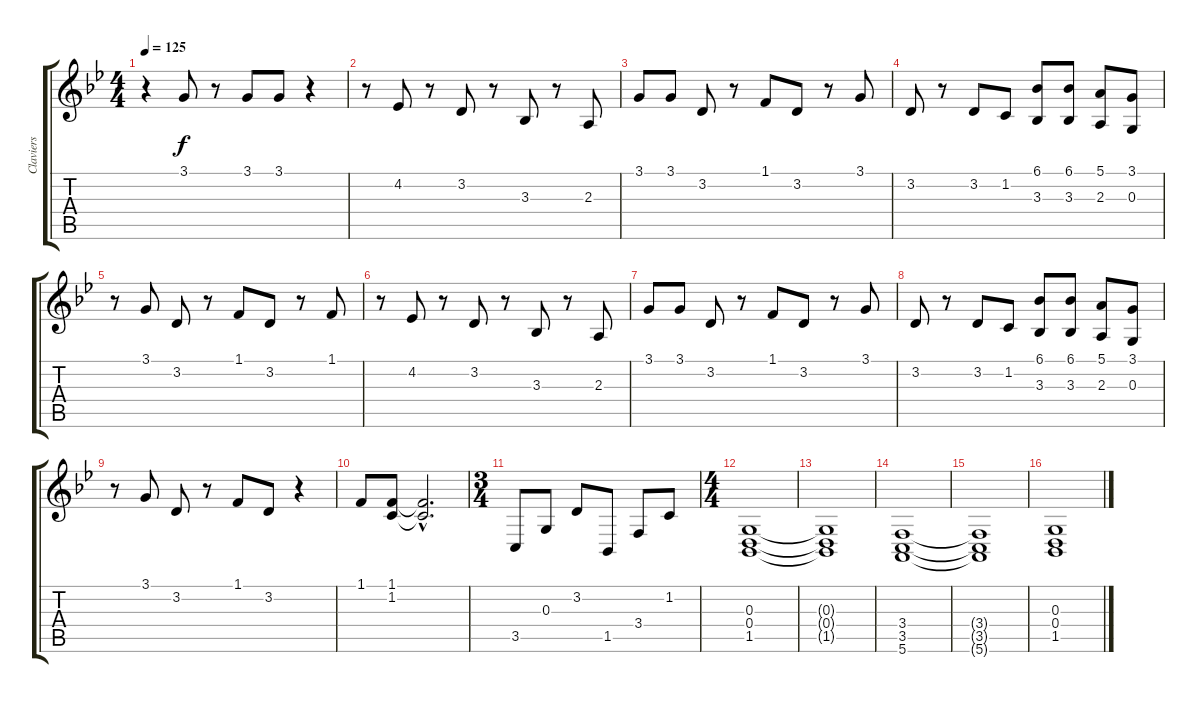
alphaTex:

\track ("Claviers" "Claviers") {instrument churchorgan}
\staff {score tabs}
\tuning (E4 B3 G3 D3 A2 E2) {hide}
\ts (4 4)
\tempo 125
\clef g2
\ks bb
r.4{dy f} 3.1.8 r.8 3.1.8 3.1.8 r.4 |
r.8 4.2.8 r.8 3.2.8 r.8 3.3.8 r.8 2.3.8 |
3.1.8 3.1.8 3.2.8 r.8 1.1.8 3.2.8 r.8 3.1.8 |
3.2.8 r.8 3.2.8 1.2.8 (6.1 3.3).8 (6.1 3.3).8 (5.1 2.3).8 (3.1 0.3).8 |
r.8 3.1.8 3.2.8 r.8 1.1.8 3.2.8 r.8 1.1.8 |
r.8 4.2.8 r.8 3.2.8 r.8 3.3.8 r.8 2.3.8 |
3.1.8 3.1.8 3.2.8 r.8 1.1.8 3.2.8 r.8 3.1.8 |
3.2.8 r.8 3.2.8 1.2.8 (6.1 3.3).8 (6.1 3.3).8 (5.1 2.3).8 (3.1 0.3).8 |
r.8 3.1.8 3.2.8 r.8 1.1.8 3.2.8 r.4 |
1.1.8 (1.1 1.2).8 (1.1{hac t} 1.2{hac t}).2{d} |
\ts (3 4)
3.5.8 0.3.8 3.2.8 1.5.8 3.4.8 1.2.8 |
\ts (4 4)
(0.3 0.4 1.5).1{volume 13} |
(0.3{t} 0.4{t} 1.5{t}).1 |
(3.4 3.5 5.6).1 |
(3.4{t} 3.5{t} 5.6{t}).1 |
(0.3 0.4 1.5).1
